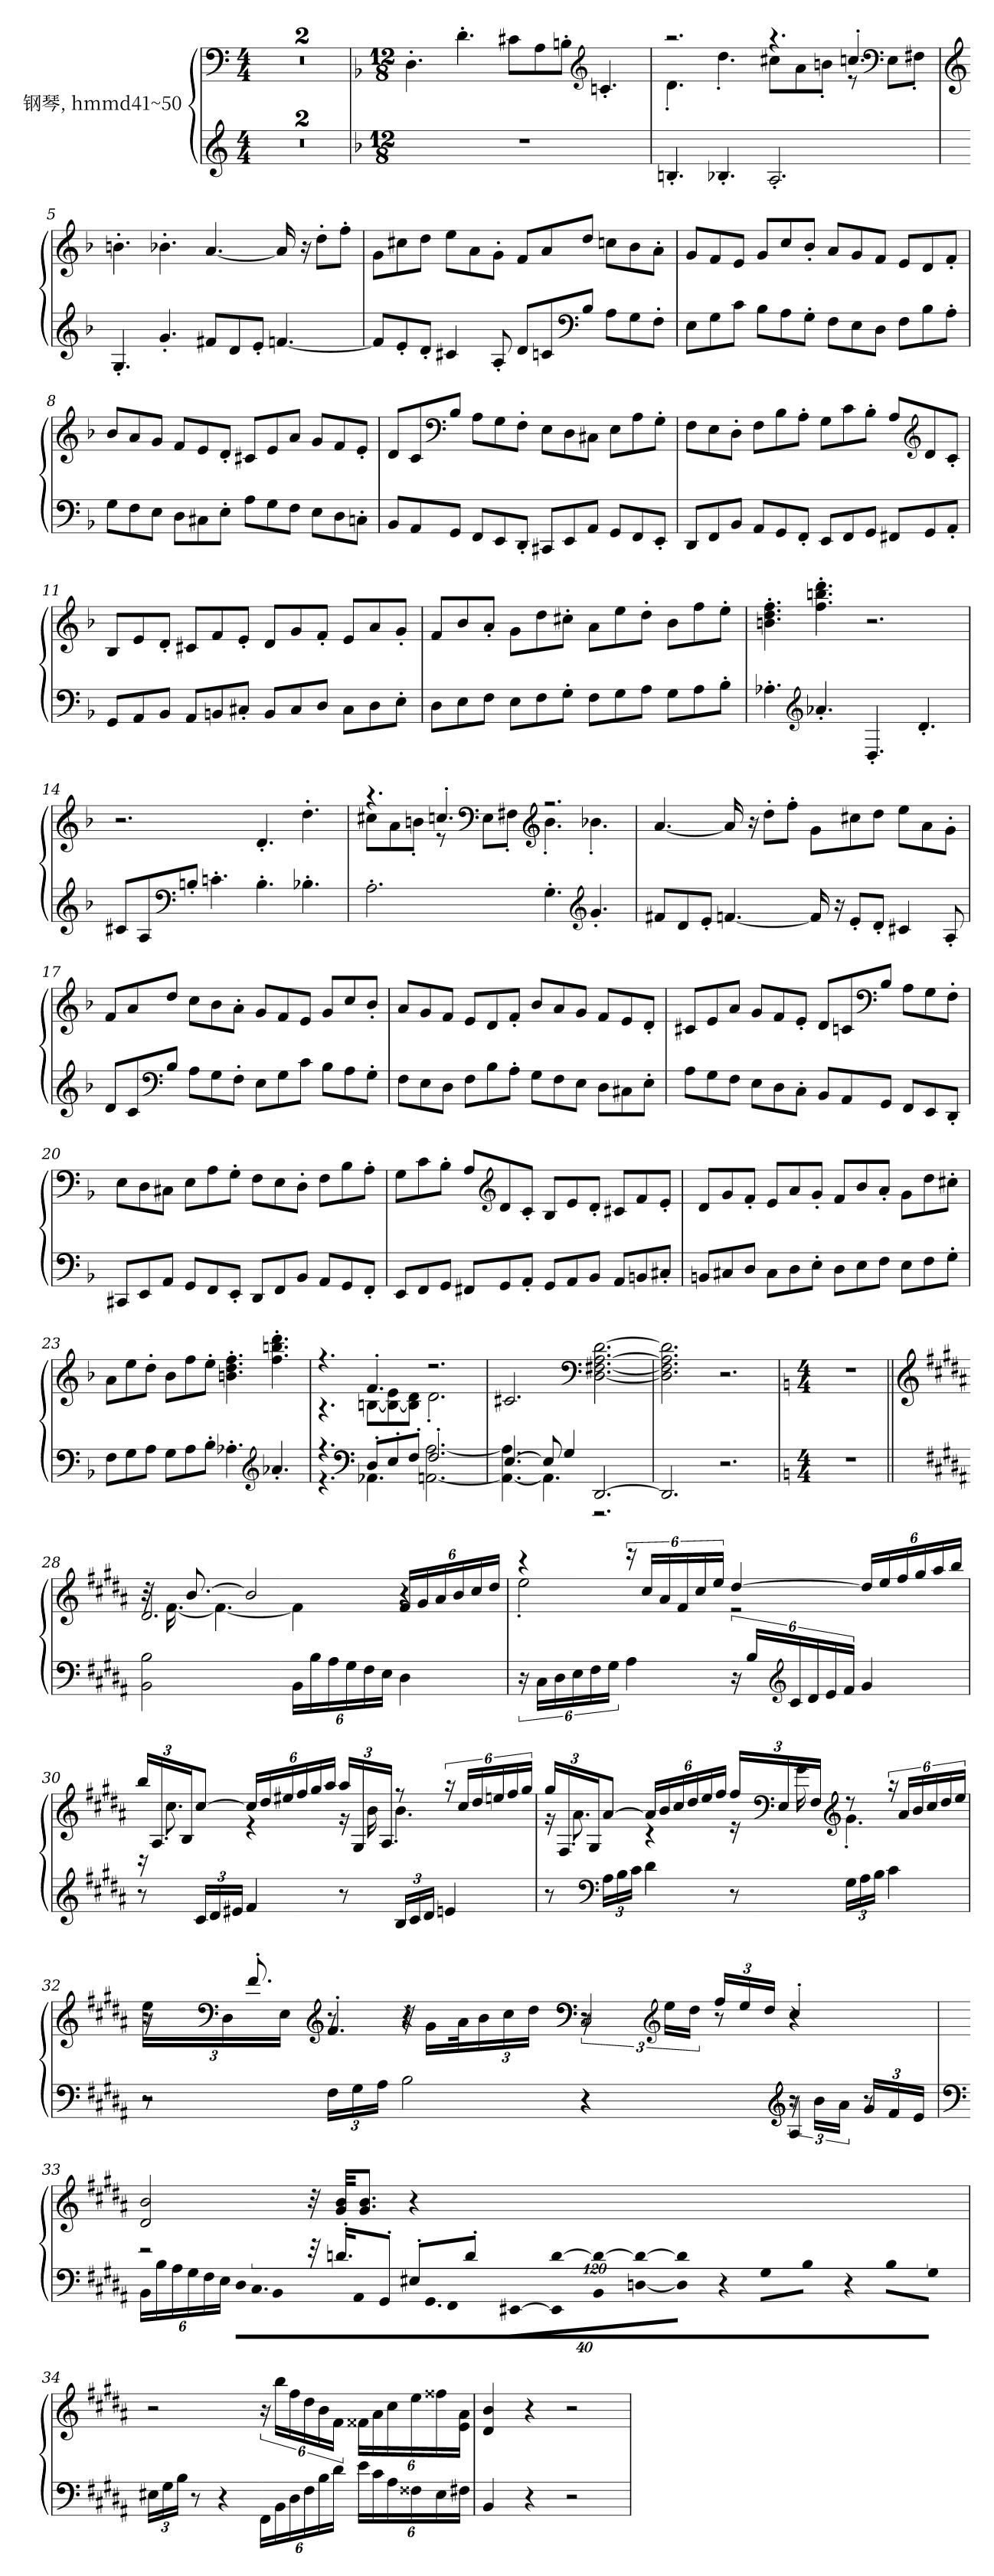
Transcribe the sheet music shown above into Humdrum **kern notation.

**kern	**kern
*part1	*part1
*staff2	*staff1
*I"钢琴, hmmd41~50	*
*clefG2	*clefF4
*k[]	*k[]
*M4/4	*M4/4
*MM125	*MM125
=1	=1
1r	1r
=2	=2
1r	1r
=3	=3
*k[b-]	*k[b-]
*M12/8	*M12/8
1.r	4.D'\
.	4.d'\
.	8c#X\L
.	8A\
.	8Bn'\J
*	*clefG2
.	4.cn'/
=4	=4
*	*^
4.Bn'/	2.r	4.d'\
4.B-X'/	.	4.dd'\
2.A'/	4.r	8cc#X\L
.	.	8a\
.	.	8bn'\J
.	4.ccn'/	8r
*	*clefF4	*
.	.	8E\L
.	.	8F#X'\J
*	*v	*v
!!LO:LB:g=z
=5	=5
*	*clefG2
4.G'/	4.bn'\
4.g'/	4.b-X'\
8f#X/L	[4.a/
8d/	.
8e'/J	.
[4.fn/	16a/]
.	16r
.	8dd'\L
.	8ff'\J
=6	=6
8f/L]	8g\L
8e'/	8cc#X\
8d'/J	8dd\J
4c#X/	8ee\L
.	8a\
8A'/	8g'\J
8d/L	8f/L
8cn/	8a/
*clefF4	*
8B-/J	8dd/J
8A\L	8ccn\L
8G\	8b-\
8F'\J	8a'\J
=7	=7
8E\L	8g/L
8G\	8f/
8c\J	8e/J
8B-\L	8g/L
8A\	8cc/
8G'\J	8b-'/J
8F\L	8a/L
8E\	8g/
8D\J	8f/J
8F\L	8e/L
8B-\	8d/
8A'\J	8f'/J
!!LO:LB:g=z
=8	=8
8G\L	8b-/L
8F\	8a/
8E\J	8g/J
8D\L	8f/L
8C#X\	8e/
8E'\J	8d'/J
8A\L	8c#X/L
8G\	8e/
8F\J	8a/J
8E\L	8g/L
8D\	8f/
8Cn'\J	8e'/J
=9	=9
8BB-/L	8d/L
8AA/	8c/
*	*clefF4
8GG/J	8B-/J
8FF/L	8A\L
8EE/	8G\
8DD'/J	8F'\J
8CC#X/L	8E\L
8EE/	8D\
8AA/J	8C#X\J
8GG/L	8E\L
8FF/	8A\
8EE'/J	8G'\J
=10	=10
8DD/L	8F\L
8FF/	8E\
8BB-/J	8D'\J
8AA/L	8F\L
8GG/	8B-\
8FF'/J	8A'\J
8EE/L	8G\L
8FF/	8c\
8GG/J	8B-'\J
8FF#X/L	8A/L
*	*clefG2
8GG/	8d/
8AA'/J	8c'/J
!!LO:LB:g=z
=11	=11
8GG/L	8B-/L
8AA/	8e/
8BB-/J	8d'/J
8AA/L	8c#X/L
8BBn/	8f/
8C#X'/J	8e'/J
8BB/L	8d/L
8C#/	8g/
8D/J	8f'/J
8C#\L	8e/L
8D\	8a/
8E'\J	8g'/J
=12	=12
8D\L	8f/L
8E\	8b-/
8F\J	8a'/J
8E\L	8g\L
8F\	8dd\
8G'\J	8cc#X'\J
8F\L	8a\L
8G\	8ee\
8A\J	8dd'\J
8G\L	8b-\L
8A\	8ff\
8B-'\J	8ee'\J
=13	=13
4.A-X'\	4.bn\' 4.dd\' 4.ff\'
*clefG2	*
4.a-X'/	4.ff\' 4.bbn\' 4.ddd\'
4.D'/	2.r
4.d'/	.
!!LO:LB:g=z
=14	=14
8c#X/L	2.r
8A/	.
*clefF4	*
8Bn'/J	.
4.cn'\	.
4.B'\	4.d'/
4.B-X'\	4.dd'\
=15	=15
*	*^
2.A'\	4.r	8cc#X\L
.	.	8a\
.	.	8bn'\J
.	4.ccn'/	8r
*	*clefF4	*
.	.	8E\L
.	.	8F#X'\J
*	*clefG2	*
4.G'\	2.r	4.b'\
*clefG2	*	*
4.g'/	.	4.b-X'\
*	*v	*v
!!LO:LB:g=z
=16	=16
8f#X/L	[4.a/
8d/	.
8e'/J	.
[4.fn/	16a/]
.	16r
.	8dd'\L
.	8ff'\J
16f/]	8g\L
16r	.
8e'/L	8cc#X\
8d'/J	8dd\J
4c#X/	8ee\L
.	8a\
8A'/	8g'\J
=17	=17
8d/L	8f/L
8c/	8a/
*clefF4	*
8B-/J	8dd/J
8A\L	8cc\L
8G\	8b-\
8F'\J	8a'\J
8E\L	8g/L
8G\	8f/
8c\J	8e/J
8B-\L	8g/L
8A\	8cc/
8G'\J	8b-'/J
=18	=18
8F\L	8a/L
8E\	8g/
8D\J	8f/J
8F\L	8e/L
8B-\	8d/
8A'\J	8f'/J
8G\L	8b-/L
8F\	8a/
8E\J	8g/J
8D\L	8f/L
8C#X\	8e/
8E'\J	8d'/J
!!LO:PB:g=z
=19	=19
8A\L	8c#X/L
8G\	8e/
8F\J	8a/J
8E\L	8g/L
8D\	8f/
8C'\J	8e'/J
8BB-/L	8d/L
8AA/	8cn/
*	*clefF4
8GG/J	8B-/J
8FF/L	8A\L
8EE/	8G\
8DD'/J	8F'\J
=20	=20
8CC#X/L	8E\L
8EE/	8D\
8AA/J	8C#X\J
8GG/L	8E\L
8FF/	8A\
8EE'/J	8G'\J
8DD/L	8F\L
8FF/	8E\
8BB-/J	8D'\J
8AA/L	8F\L
8GG/	8B-\
8FF'/J	8A'\J
!!LO:LB:g=z
=21	=21
8EE/L	8G\L
8FF/	8c\
8GG/J	8B-'\J
8FF#X/L	8A/L
*	*clefG2
8GG/	8d/
8AA'/J	8c'/J
8GG/L	8B-/L
8AA/	8e/
8BB-/J	8d'/J
8AA/L	8c#X/L
8BBn/	8f/
8C#X'/J	8e'/J
=22	=22
8BBn/L	8d/L
8C#X/	8g/
8D/J	8f'/J
8C#\L	8e/L
8D\	8a/
8E'\J	8g'/J
8D\L	8f/L
8E\	8b-/
8F\J	8a'/J
8E\L	8g\L
8F\	8dd\
8G'\J	8cc#X'\J
=23	=23
8F\L	8a\L
8G\	8ee\
8A\J	8dd'\J
8G\L	8b-\L
8A\	8ff\
8B-'\J	8ee'\J
4.A-X'\	4.bn\' 4.dd\' 4.ff\'
*clefG2	*
4.a-X'/	4.ff\' 4.bbn\' 4.ddd\'
!!LO:LB:g=z
=24	=24
*	*MM62
*^	*^
4.r	4.r	4.r	4.r
*clefF4	*	*	*
8D'/L	4.AA-X\	4.f'/	[8Bn\L
8E'/	.	.	8B\_ 8e\
8F'/J	.	.	8B\] 8d\J
2.F'/	[2.AAn\ [2.A\	2.r	2.d'\
*	*	*v	*v
=25	=25	=25
[4.E/	4.AA\_ 4.A\]	2.c#X/
8E/]	4.AA\]	.
4G/	.	.
*	*	*clefF4
[2.DD/	2.r	[2.D\ [2.F#X\ [2.A\ [2.d\
*v	*v	*
=26	=26
2.DD/]	2.D\] 2.F#\] 2.A\] 2.d\]
2.r	2.r
=27	=27
*k[]	*k[]
*M4/4	*M4/4
*	*MM105
1r	1r
!!LO:LB:g=z
=28||	=28||
*	*clefG2
*k[f#c#g#d#a#]	*k[f#c#g#d#a#]
*	*^
*	*	*^
2BB\ 2B\	16r	32r	2.d#/
.	.	[16.f#\	.
.	[8.b/	.	.
.	.	4.f#\_	.
.	2b/]	.	.
*Xbrackettup	*	*	*
24BB\LL	.	4f#\]	.
24B\	.	.	.
24A#\	.	.	.
24G#\	.	.	.
24F#\	.	.	.
24E\JJ	.	.	.
*	*Xbrackettup	*	*
4D#\	24f#/LL	4r	4r
.	24g#/	.	.
.	24a#/	.	.
.	24b/	.	.
.	24cc#/	.	.
.	24dd#/JJ	.	.
*	*v	*v	*v
!!LO:LB:g=z
=29	=29
*brackettup	*
*	*^
24r	4r	2ee'\
24C#\LL	.	.
24D#\	.	.
*Xbrackettup	*	*
24E\	.	.
24F#\	.	.
24G#\JJ	.	.
*	*brackettup	*
4A#\	24r	.
.	24cc#/LL	.
.	24a#/	.
*	*Xbrackettup	*
.	24f#/	.
.	24cc#/	.
.	24ee/JJ	.
*brackettup	*	*
24r	[4dd#/	2r
24B/LL	.	.
*clefG2	*	*
24c#/	.	.
*Xbrackettup	*	*
24d#/	.	.
24e/	.	.
24f#/JJ	.	.
4g#/	24dd#/LL]	.
.	24ee/	.
.	24ff#/	.
.	24gg#/	.
.	24aa#/	.
.	24bb/JJ	.
!!LO:LB:g=z	!!
=30	=30	=30
8r	24bb/LL	16r
.	24A#/	.
.	.	8.cc#'\
.	24B/J	.
24c#/LL	[8cc#/J	.
24d#/	.	.
24e#X/JJ	.	.
4f#/	24cc#/LL]	4r
.	24dd#/	.
.	24ee#X/	.
.	24ff#/	.
.	24gg#/	.
.	24aa#/JJ	.
8r	24aa#/LL	16r
.	24G#/	.
.	.	16b\
.	24A#/JJ	.
24B/LL	8r	4.b'\
24c#/	.	.
24d#/JJ	.	.
*	*brackettup	*
4en/	24r	.
.	24cc#/LL	.
.	24dd#/	.
*	*Xbrackettup	*
.	24een/	.
.	24ff#/	.
.	24gg#/JJ	.
!!LO:PB:g=z	!!
=31	=31	=31
8r	24gg#/LL	16r
.	24F#/	.
.	.	8.a#'\
.	24G#/J	.
*clefF4	*	*
24A#\LL	[8a#/J	.
24B\	.	.
24c#\JJ	.	.
4d#\	24a#/LL]	4r
.	24b/	.
.	24cc#/	.
.	24dd#/	.
.	24ee/	.
.	24ff#/JJ	.
8r	24ff#/LL	16r
*	*clefF4	*
.	24E/	.
.	.	16g#\
.	24F#/JJ	.
*	*clefG2	*
24G#\LL	8r	4.g#'\
24A#\	.	.
24B\JJ	.	.
*	*brackettup	*
4c#\	24r	.
.	24a#/LL	.
.	24b/	.
*	*Xbrackettup	*
.	24cc#/	.
.	24dd#/	.
.	24ee/JJ	.
!!LO:LB:g=z
=32	=32	=32
*^	*	*^
*	*^	*	*	*
2r	8r	2r	16r	24ee\LL	8r
*	*	*	*clefF4	*	*
.	.	.	.	24D#\	.
.	.	.	8.f#'/	.	.
.	.	.	.	24E\JJ	.
*	*	*	*clefG2	*	*
.	24F#\LL	.	.	8r	4.f#'/
.	24G#\	.	.	.	.
.	24A#\JJ	.	.	.	.
.	2B\	.	4r	32r	.
.	.	.	.	16g#\LL	.
.	.	.	.	32a#\K	.
.	.	.	.	24b\	.
.	.	.	.	24cc#\	.
.	.	.	.	24dd#\JJ	.
*	*	*	*clefF4	*	*
*	*	*	*	*brackettup	*
4r	.	4r	8r	24r	2C#/
*	*	*	*clefG2	*	*
.	.	.	.	24ee\LL	.
.	.	.	.	24dd#\JJ	.
*	*	*	*Xbrackettup	*	*
.	.	.	24ff#/LL	8r	.
.	.	.	24ee/	.	.
.	.	.	24dd#/JJ	.	.
*clefG2	*	*	*	*	*
*	*brackettup	*	*	*	*
8r	24r	4A#/	4cc#'/	4r	.
.	24b\LL	.	.	.	.
.	24a#\JJ	.	.	.	.
*Xbrackettup	*	*	*	*	*
24g#/LL	8r	.	.	.	.
24f#/	.	.	.	.	.
24e/JJ	.	.	.	.	.
*v	*v	*v	*	*	*
*	*v	*v	*v
!!LO:LB:g=z
=33	=33
*clefF4	*
*^	*
2r	24BB\LL	2d#/ 2b/
.	24B\	.
.	24A#\	.
.	24G#\	.
.	24F#\	.
.	24E\JJ	.
!	!LO:N:vis=32	!
.	640%23D#\LLL	.
!	!LO:N:vis=32.	!
.	1920%103C#\	.
!	!LO:N:vis=32	!
.	640%23BB\	.
!	!LO:N:vis=32	!
.	640%23AA#\	.
!	!LO:N:vis=32.	!
.	1920%103GG#\	.
!	!LO:N:vis=32	!
.	640%23FF#\JJJ	.
32r	.	32r
*	*brackettup	*
!	!LO:N:vis=16	!
.	[1920%107EE#X\KL	.
16.dn'/KL	.	32g#/ 32b/KKL
!	!LO:N:vis=8	!
.	640%71EE#\] [640%71d\	.
.	.	8.g#/ 8.b/J
8GG#'/J	.	.
!	!LO:N:vis=32	!
.	1920%53BB\ 1920%53d\_LL	.
!	!LO:N:vis=32	!
.	[1920%53Dn\ 1920%53d\_	.
!	!LO:N:vis=32	!
.	1920%53D\] 1920%53d\]JJJ	.
8E#X'/L	.	4r
!	!LO:N:vis=32	!
.	1920%53r	.
!	!LO:N:vis=16	!
.	1920%107G#\LL	.
!	!LO:N:vis=16	!
.	1920%107B\JJ	.
8d'/J	.	.
!	!LO:N:vis=32	!
.	1920%53r	.
!	!LO:N:vis=32	!
.	1920%53B\KLL	.
!	!LO:N:vis=16	!
.	1920%107G#\JJ	.
1920ryy	.	1920ryy
*v	*v	*
!!LO:LB:g=z
=34	=34
*Xbrackettup	*
24E#X\LL	2r
24G#\	.
24B\JJ	.
8r	.
4r	.
*	*brackettup
*	*MM95
24FF#\LL	24r
24BB\	24bb\LL
24D#\	24ff#\
*	*Xbrackettup
24F#\	24dd#\
24B\	24b\
24d#\JJ	24f#\JJ
24e\LL	24f##X\LL
24c#\	24a#\
24A#\	24cc#\
24F##X\	24ee\
24E#\	24ff##X\
24F#X\JJ	24e\ 24a#\JJ
=35	=35
4BB/	4d#/ 4b/
4r	4r
2r	2r
=	=
*-	*-
